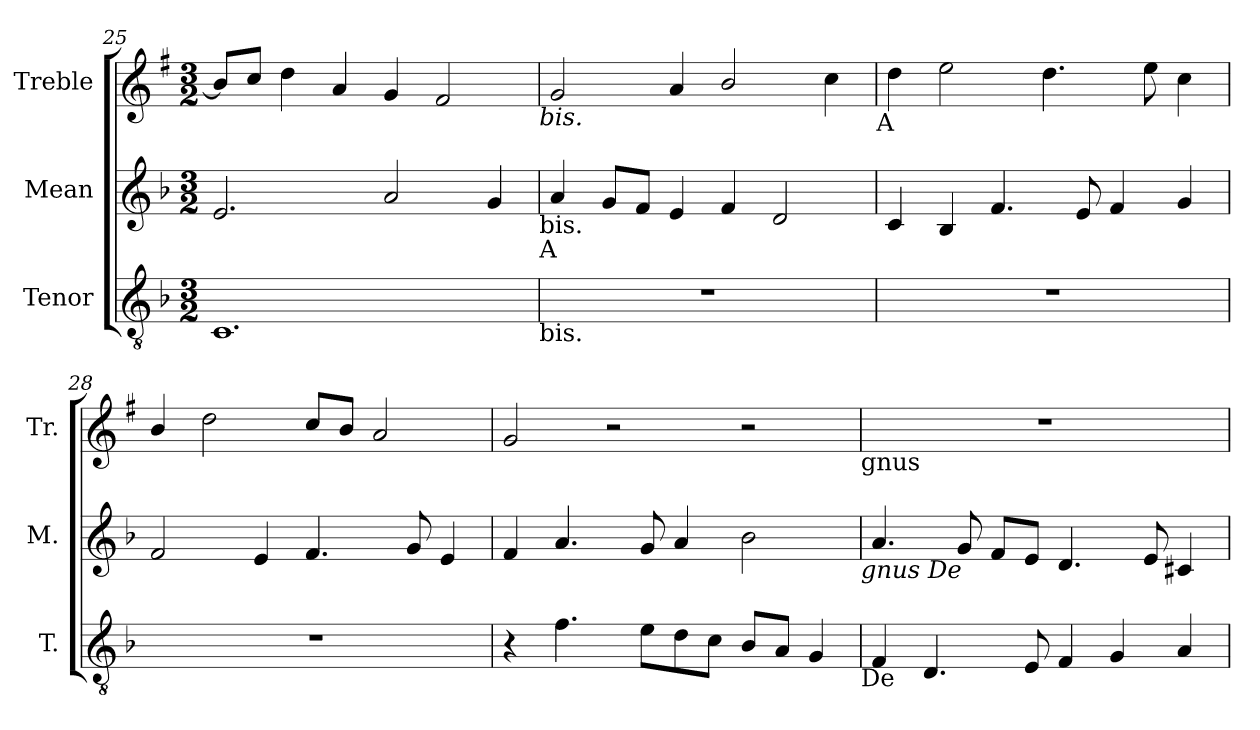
**kern	**kern	**kern
*part3	*part2	*part1
*staff3	*staff2	*staff1
*I"Tenor	*I"Mean	*I"Treble
*I'T.	*I'M.	*I'Tr.
*clefGv2	*clefG2	*clefG2
*	*	*ITrd1c2
*k[b-]	*k[b-]	*k[b-]
*F:	*F:	*F:
*M3/2	*M3/2	*M3/2
=25	=25	=25
1.C	2.e/	8a/L]
.	.	8b-/J
.	.	4cc\
.	.	4g/
.	2a/	4f/
.	.	2e/
.	4g/	.
!	!	!LO:TX:b:i:t=bis.
!	!LO:TX:b:t=bis.	!
!	!LO:TX:b:t=A	!
!LO:TX:b:t=bis.	!	!
=26	=26	=26
!LO:N:vis=1	!	!
1.r	4a/	2f/
.	8g/L	.
.	8f/J	.
.	4e/	4g/
.	4f/	2a/
.	2d/	.
.	.	4b-\
!	!	!LO:TX:b:t=A
!!LO:LB:g=z
=27	=27	=27
!LO:N:vis=1	!	!
1.r	4c/	4cc\
.	4B-/	2dd\
.	4.f/	.
.	.	4.cc\
.	8e/	.
.	4f/	.
.	.	8dd\
.	4g/	4b-\
=28	=28	=28
!LO:N:vis=1	!	!
1.r	2f/	4a/
.	.	2cc\
.	4e/	.
.	4.f/	8b-/L
.	.	8a/J
.	.	2g/
.	8g/	.
.	4e/	.
=29	=29	=29
4r	4f/	2f/
4.f\	4.a/	.
.	.	2r
8e\L	8g/	.
8d\	4a/	.
8c\J	.	.
8B-/L	2b-\	2r
8A/J	.	.
4G/	.	.
!	!	!LO:TX:b:t=gnus
!	!LO:TX:b:i:t=gnus De	!
!LO:TX:b:t=De	!	!
=30	=30	=30
!	!	!LO:N:vis=1
4F/	4.a/	1.r
4.D/	.	.
.	8g/	.
.	8f/L	.
8E/	8e/J	.
4F/	4.d/	.
4G/	.	.
.	8e/	.
4A/	4c#/	.
=	=	=
*-	*-	*-
